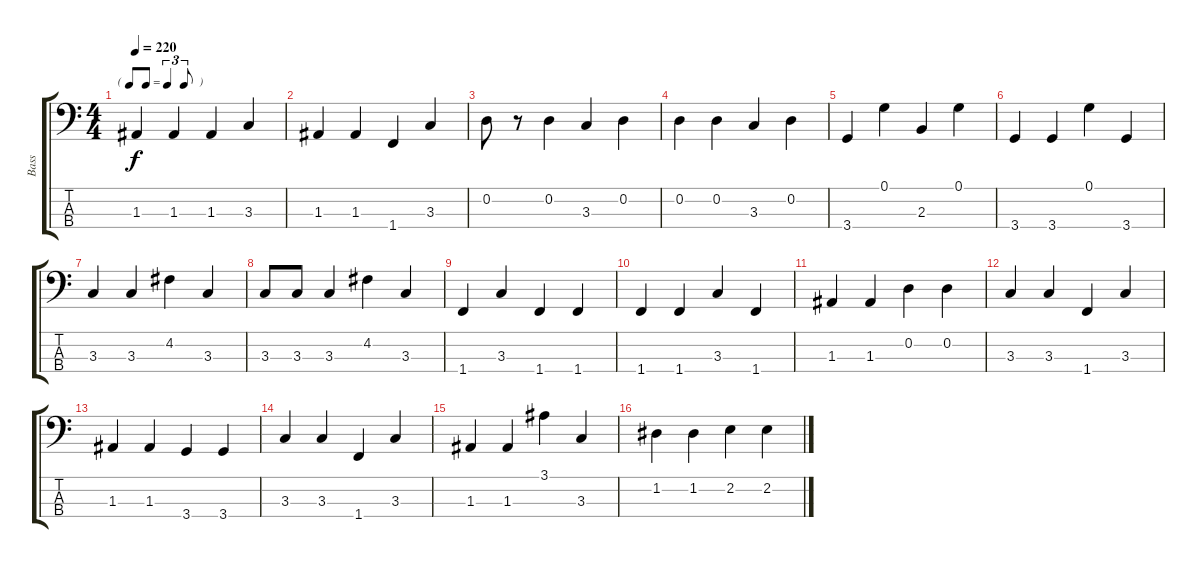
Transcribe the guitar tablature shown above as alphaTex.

\track ("Bass" "Bass") {instrument electricbasspick}
\staff {score tabs}
\tuning (G2 D2 A1 E1) {hide}
\ts (4 4)
\tf triplet8th
\tempo 220
\clef f4
\ks c
1.3.4{dy f} 1.3.4 1.3.4 3.3.4 |
1.3.4 1.3.4 1.4.4 3.3.4 |
0.2.8 r.8 0.2.4 3.3.4 0.2.4 |
0.2.4 0.2.4 3.3.4 0.2.4 |
3.4.4 0.1.4 2.3.4 0.1.4 |
3.4.4 3.4.4 0.1.4 3.4.4 |
3.3.4 3.3.4 4.2.4 3.3.4 |
3.3.8 3.3.8 3.3.4 4.2.4 3.3.4 |
1.4.4 3.3.4 1.4.4 1.4.4 |
1.4.4 1.4.4 3.3.4 1.4.4 |
1.3.4 1.3.4 0.2.4 0.2.4 |
3.3.4 3.3.4 1.4.4 3.3.4 |
1.3.4 1.3.4 3.4.4 3.4.4 |
3.3.4 3.3.4 1.4.4 3.3.4 |
1.3.4 1.3.4 3.1.4 3.3.4 |
1.2.4 1.2.4 2.2.4 2.2.4
